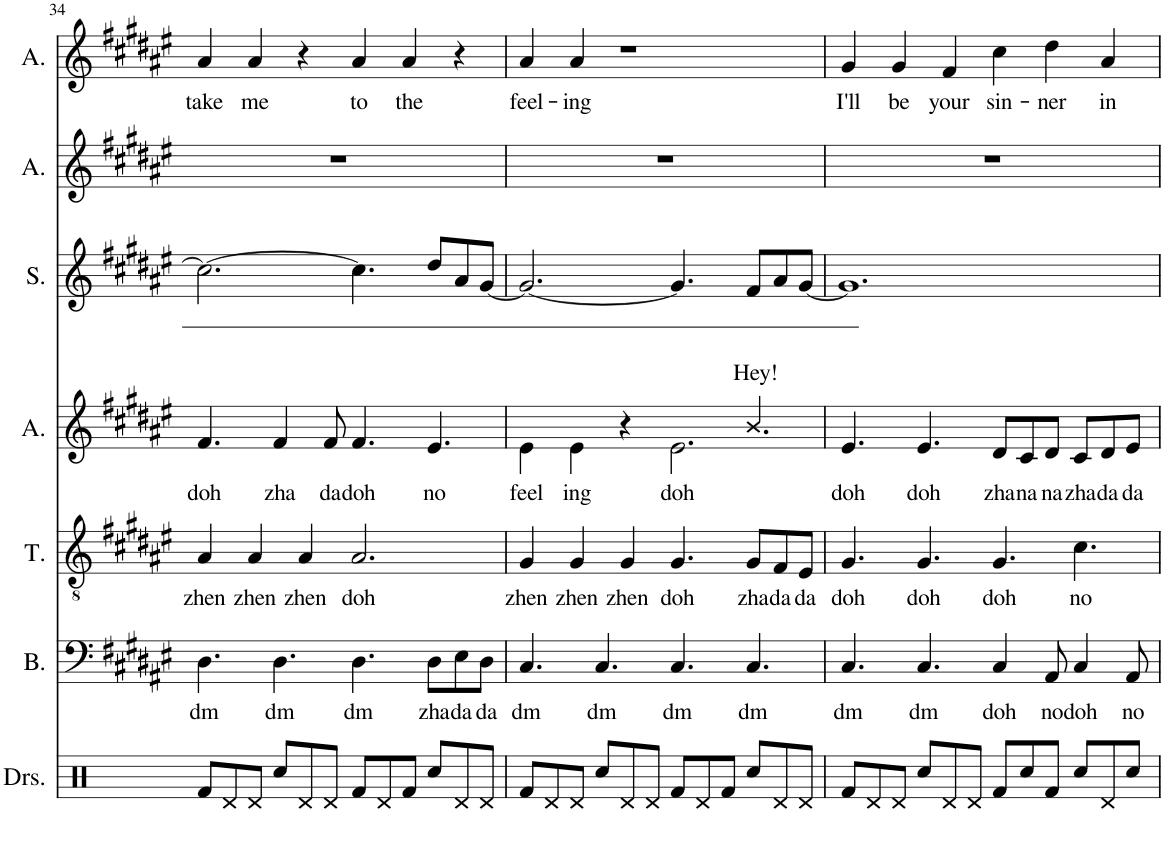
**kern	**kern	**text	**kern	**text	**kern	**text	**kern	**kern	**kern	**text
*part7	*part6	*part6	*part5	*part5	*part4	*part4	*part3	*part2	*part1	*part1
*staff7	*staff6	*staff6	*staff5	*staff5	*staff4	*staff4	*staff3	*staff2	*staff1	*staff1
*I"Drumset	*I"Bass	*	*I"Tenor	*	*I"Alto	*	*I"Soprano	*I"Alto	*I"Alto	*
*I'Drs.	*I'B.	*	*I'T.	*	*I'A.	*	*I'S.	*I'A.	*I'A.	*
!!LO:PB:g=z
*clefX	*clefF4	*	*clefGv2	*	*clefG2	*	*clefG2	*clefG2	*clefG2	*
*k[]	*k[f#c#g#d#a#e#]	*	*k[f#c#g#d#a#e#]	*	*k[f#c#g#d#a#e#]	*	*k[f#c#g#d#a#e#]	*k[f#c#g#d#a#e#]	*k[f#c#g#d#a#e#]	*
*M12/8	*M12/8	*	*M12/8	*	*M12/8	*	*M12/8	*M12/8	*M12/8	*
=34	=34	=34	=34	=34	=34	=34	=34	=34	=34	=34
!	!	!LO:LY:b	!	!LO:LY:b	!	!LO:LY:b	!	!	!	!LO:LY:b
8Rf/L	4.D#\	dm	4A#/	zhen	4.f#/	doh	2.cc#\_	1.r	4a#/	take
8Rd/	.	.	.	.	.	.	.	.	.	.
!	!	!	!	!LO:LY:b	!	!	!	!	!	!LO:LY:b
8Rd/J	.	.	4A#/	zhen	.	.	.	.	4a#/	me
!	!	!LO:LY:b	!	!	!	!LO:LY:b	!	!	!	!
8Rcc/L	4.D#\	dm	.	.	4f#/	zha	.	.	.	.
!	!	!	!	!LO:LY:b	!	!	!	!	!	!
8Rd/	.	.	4A#/	zhen	.	.	.	.	4r	.
!	!	!	!	!	!	!LO:LY:b	!	!	!	!
8Rd/J	.	.	.	.	8f#/	da	.	.	.	.
!	!	!LO:LY:b	!	!LO:LY:b	!	!LO:LY:b	!	!	!	!LO:LY:b
8Rf/L	4.D#\	dm	2.A#/	doh	4.f#/	doh	4.cc#\]	.	4a#/	to
8Rd/	.	.	.	.	.	.	.	.	.	.
!	!	!	!	!	!	!	!	!	!	!LO:LY:b
8Rf/J	.	.	.	.	.	.	.	.	4a#/	the
!	!	!LO:LY:b	!	!	!	!LO:LY:b	!	!	!	!
8Rcc/L	8D#\L	zha	.	.	4.e#/	no	8dd#/L	.	.	.
!	!	!LO:LY:b	!	!	!	!	!	!	!	!
8Rd/	8E#\	da	.	.	.	.	8a#/	.	4r	.
!	!	!LO:LY:b	!	!	!	!	!	!	!	!
8Rd/J	8D#\J	da	.	.	.	.	[8g#/J	.	.	.
=35	=35	=35	=35	=35	=35	=35	=35	=35	=35	=35
!	!	!LO:LY:b	!	!LO:LY:b	!	!LO:LY:b	!	!	!	!LO:LY:b
*	*	*	*	*	*^	*	*	*	*	*
8Rf/L	4.C#/	dm	4G#/	zhen	4e#\	8ryy	feel	2.g#/_	1.r	4a#/	feel-
*	*	*	*	*	*v	*v	*	*	*	*	*
8Rd/	.	.	.	.	.	.	.	.	.	.
!	!	!	!	!LO:LY:b	!	!LO:LY:b	!	!	!	!LO:LY:b
8Rd/J	.	.	4G#/	zhen	4e#\	ing	.	.	4a#/	-ing
!	!	!LO:LY:b	!	!	!	!	!	!	!	!
8Rcc/L	4.C#/	dm	.	.	.	.	.	.	.	.
!	!	!	!	!LO:LY:b	!	!	!	!	!	!
8Rd/	.	.	4G#/	zhen	4r	.	.	.	1r	.
8Rd/J	.	.	.	.	.	.	.	.	.	.
!	!	!LO:LY:b	!	!LO:LY:b	!	!LO:LY:b	!	!	!	!
8Rf/L	4.C#/	dm	4.G#/	doh	2.e#\	doh	4.g#/]	.	.	.
8Rd/	.	.	.	.	.	.	.	.	.	.
8Rf/J	.	.	.	.	.	.	.	.	.	.
!	!	!LO:LY:b	!	!LO:LY:b	!	!LO:LY:a	!	!	!	!
*	*	*	*	*	*^	*	*	*	*	*
8Rcc/L	4.C#/	dm	8G#/L	zha	.	4.b/	Hey!	8f#/L	.	.	.
!	!	!	!	!LO:LY:b	!	!	!	!	!	!	!
8Rd/	.	.	8F#/	da	.	.	.	8a#/	.	.	.
!	!	!	!	!LO:LY:b	!	!	!	!	!	!	!
8Rd/J	.	.	8E#/J	da	.	.	.	[8g#/J	.	.	.
*	*	*	*	*	*v	*v	*	*	*	*	*
=36	=36	=36	=36	=36	=36	=36	=36	=36	=36	=36
!	!	!LO:LY:b	!	!LO:LY:b	!	!LO:LY:b	!	!	!	!LO:LY:b
8Rf/L	4.C#/	dm	4.G#/	doh	4.e#/	doh	1.g#]	1.r	4g#/	I'll
8Rd/	.	.	.	.	.	.	.	.	.	.
!	!	!	!	!	!	!	!	!	!	!LO:LY:b
8Rd/J	.	.	.	.	.	.	.	.	4g#/	be
!	!	!LO:LY:b	!	!LO:LY:b	!	!LO:LY:b	!	!	!	!
8Rcc/L	4.C#/	dm	4.G#/	doh	4.e#/	doh	.	.	.	.
!	!	!	!	!	!	!	!	!	!	!LO:LY:b
8Rd/	.	.	.	.	.	.	.	.	4f#/	your
8Rd/J	.	.	.	.	.	.	.	.	.	.
!	!	!LO:LY:b	!	!LO:LY:b	!	!LO:LY:b	!	!	!	!LO:LY:b
8Rf/L	4C#/	doh	4.G#/	doh	8d#/L	zha	.	.	4cc#\	sin-
!	!	!	!	!	!	!LO:LY:b	!	!	!	!
8Rcc/	.	.	.	.	8c#/	na	.	.	.	.
!	!	!LO:LY:b	!	!	!	!LO:LY:b	!	!	!	!LO:LY:b
8Rf/J	8AA#/	no	.	.	8d#/J	na	.	.	4dd#\	-ner
!	!	!LO:LY:b	!	!LO:LY:b	!	!LO:LY:b	!	!	!	!
8Rcc/L	4C#/	doh	4.c#\	no	8c#/L	zha	.	.	.	.
!	!	!	!	!	!	!LO:LY:b	!	!	!	!LO:LY:b
8Rd/	.	.	.	.	8d#/	da	.	.	4a#/	in
!	!	!LO:LY:b	!	!	!	!LO:LY:b	!	!	!	!
8Rcc/J	8AA#/	no	.	.	8e#/J	da	.	.	.	.
=	=	=	=	=	=	=	=	=	=	=
*-	*-	*-	*-	*-	*-	*-	*-	*-	*-	*-
